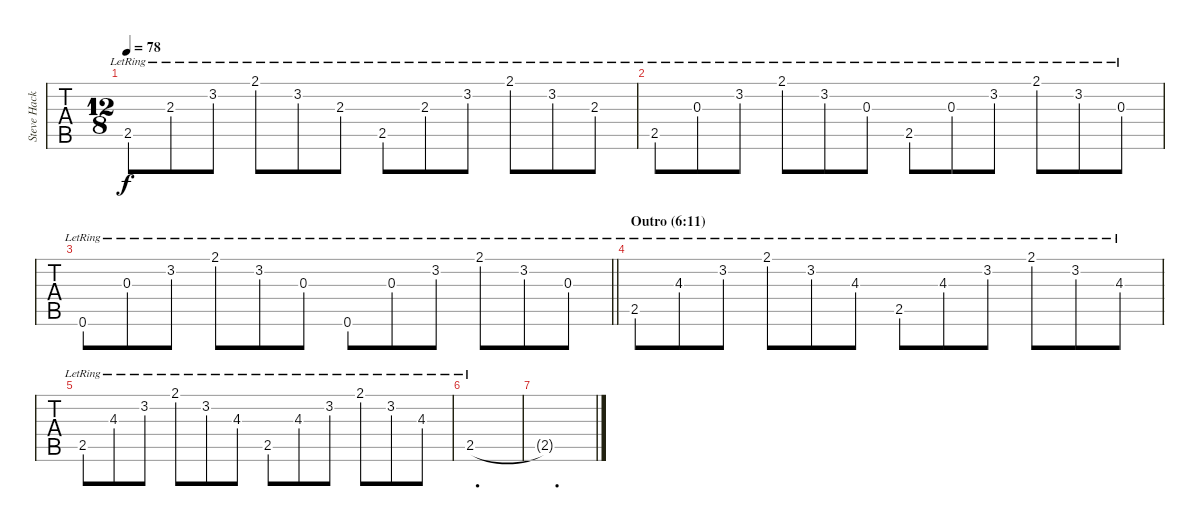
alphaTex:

\track ("Steve Hackett (electric guitar)" "Steve Hack") {instrument electricguitarjazz}
\staff {tabs}
\tuning (E4 B3 G3 D3 A2 E2) {hide}
\ts (12 8)
\tempo 78
\clef g2
\ks c
2.5{lr}.8{dy f} 2.3{lr}.8 3.2{lr}.8 2.1{lr}.8 3.2{lr}.8 2.3{lr}.8 2.5{lr}.8 2.3{lr}.8 3.2{lr}.8 2.1{lr}.8 3.2{lr}.8 2.3{lr}.8 |
2.5{lr}.8 0.3{lr}.8 3.2{lr}.8 2.1{lr}.8 3.2{lr}.8 0.3{lr}.8 2.5{lr}.8 0.3{lr}.8 3.2{lr}.8 2.1{lr}.8 3.2{lr}.8 0.3{lr}.8 |
\barLineRight lightlight
0.6{lr}.8 0.3{lr}.8 3.2{lr}.8 2.1{lr}.8 3.2{lr}.8 0.3{lr}.8 0.6{lr}.8 0.3{lr}.8 3.2{lr}.8 2.1{lr}.8 3.2{lr}.8 0.3{lr}.8 |
\section ("" "Outro (6:11)")
2.5{lr}.8 4.3{lr}.8 3.2{lr}.8 2.1{lr}.8 3.2{lr}.8 4.3{lr}.8 2.5{lr}.8 4.3{lr}.8 3.2{lr}.8 2.1{lr}.8 3.2{lr}.8 4.3{lr}.8 |
2.5{lr}.8 4.3{lr}.8 3.2{lr}.8 2.1{lr}.8 3.2{lr}.8 4.3{lr}.8 2.5{lr}.8 4.3{lr}.8 3.2{lr}.8 2.1{lr}.8 3.2{lr}.8 4.3{lr}.8 |
2.5{lr}.1{d} |
2.5{t}.1{d volume 0}
